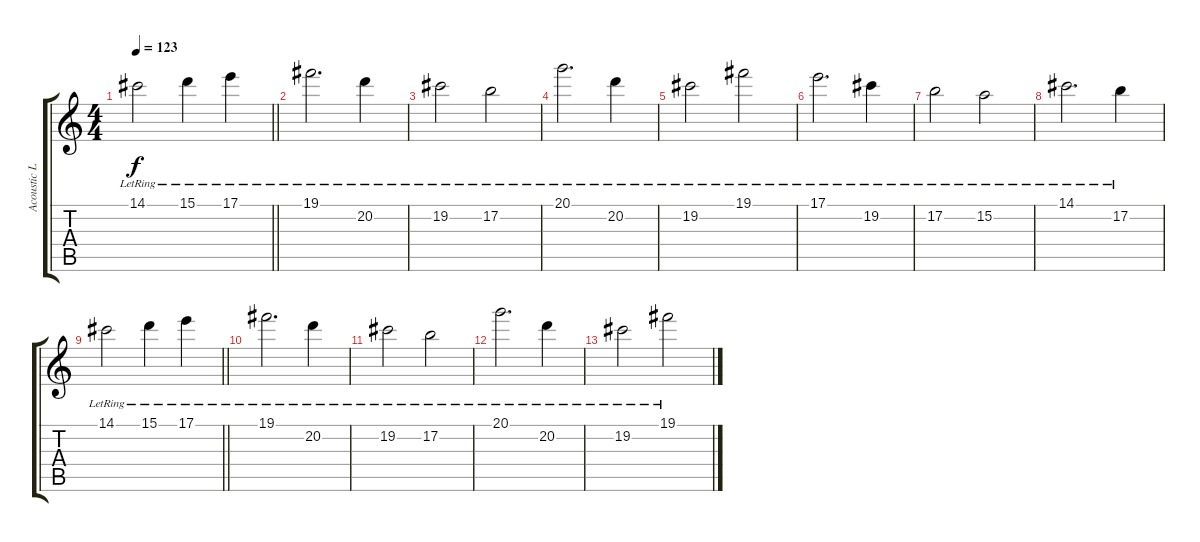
\track ("Acoustic Lead II" "Acoustic L") {instrument acousticguitarsteel}
\staff {score tabs}
\tuning (B3 Gb3 D3 A2 E2 B1) {hide}
\ts (4 4)
\tempo 123
\clef g2
\barLineRight lightlight
\ks c
14.1{lr}.2{dy f} 15.1{lr}.4 17.1{lr}.4 |
\section ("" "")
19.1{lr}.2{d} 20.2{lr}.4 |
19.2{lr}.2 17.2{lr}.2 |
20.1{lr}.2{d} 20.2{lr}.4 |
19.2{lr}.2 19.1{lr}.2 |
17.1{lr}.2{d} 19.2{lr}.4 |
17.2{lr}.2 15.2{lr}.2 |
14.1{lr}.2{d volume 9} 17.2{lr}.4 |
\barLineRight lightlight
14.1{lr}.2 15.1{lr}.4 17.1{lr}.4 |
\section ("" "")
19.1{lr}.2{d} 20.2{lr}.4 |
19.2{lr}.2 17.2{lr}.2 |
20.1{lr}.2{d} 20.2{lr}.4 |
19.2{lr}.2 19.1{lr}.2
